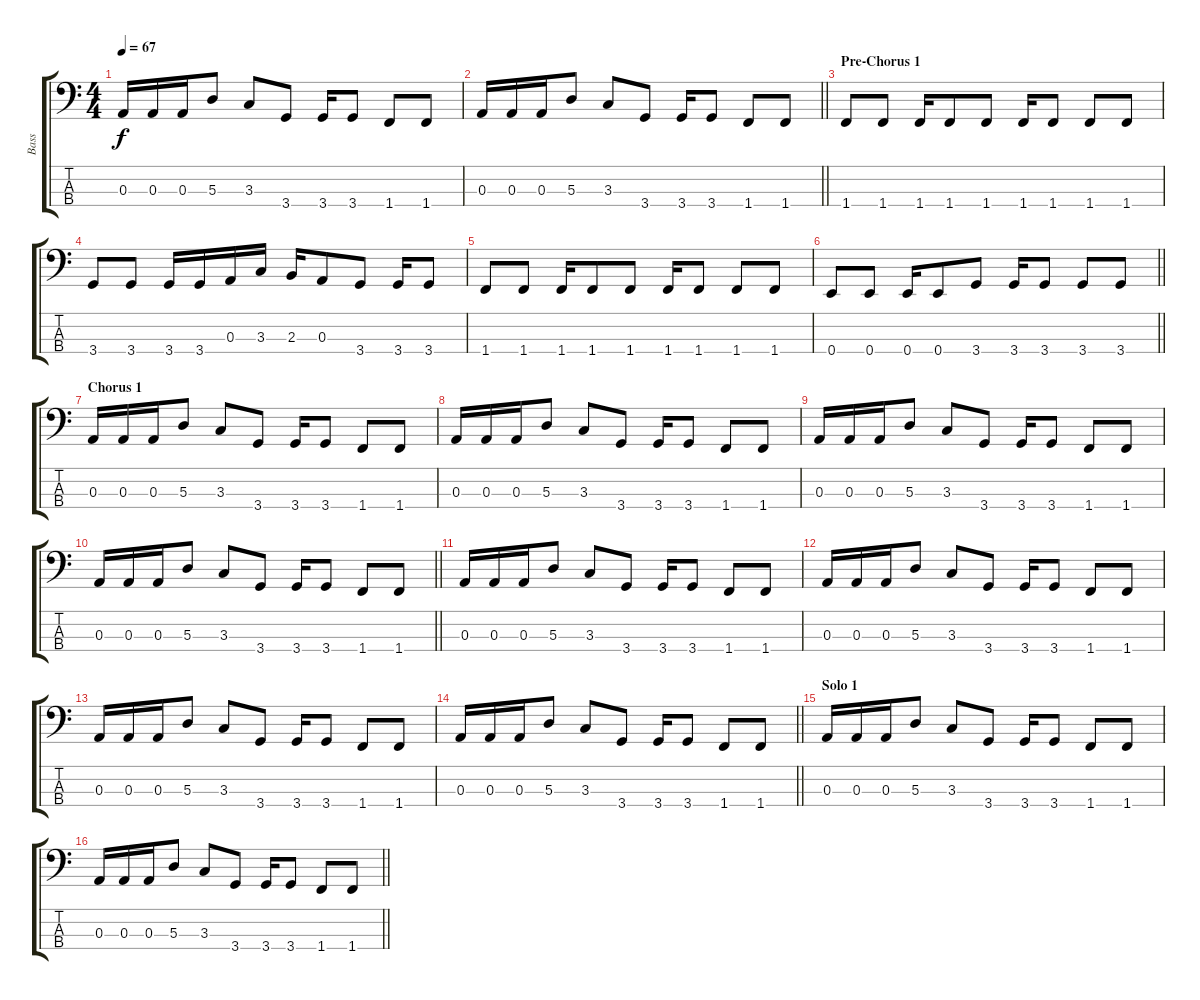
\track ("Bass " "Bass ") {instrument electricbassfinger}
\staff {score tabs}
\tuning (G2 D2 A1 E1) {hide}
\ts (4 4)
\tempo 67
\clef f4
\ks c
0.3.16{dy f} 0.3.16 0.3.16 5.3.8 3.3.8 3.4.8 3.4.16 3.4.8 1.4.8 1.4.8 |
\barLineRight lightlight
0.3.16 0.3.16 0.3.16 5.3.8 3.3.8 3.4.8 3.4.16 3.4.8 1.4.8 1.4.8 |
\section ("" "Pre-Chorus 1")
1.4.8 1.4.8 1.4.16 1.4.8 1.4.8 1.4.16 1.4.8 1.4.8 1.4.8 |
3.4.8 3.4.8 3.4.16 3.4.16 0.3.16 3.3.16 2.3.16 0.3.8 3.4.8 3.4.16 3.4.8 |
1.4.8 1.4.8 1.4.16 1.4.8 1.4.8 1.4.16 1.4.8 1.4.8 1.4.8 |
\barLineRight lightlight
0.4.8 0.4.8 0.4.16 0.4.8 3.4.8 3.4.16 3.4.8 3.4.8 3.4.8 |
\section ("" "Chorus 1")
0.3.16 0.3.16 0.3.16 5.3.8 3.3.8 3.4.8 3.4.16 3.4.8 1.4.8 1.4.8 |
0.3.16 0.3.16 0.3.16 5.3.8 3.3.8 3.4.8 3.4.16 3.4.8 1.4.8 1.4.8 |
0.3.16 0.3.16 0.3.16 5.3.8 3.3.8 3.4.8 3.4.16 3.4.8 1.4.8 1.4.8 |
\barLineRight lightlight
0.3.16 0.3.16 0.3.16 5.3.8 3.3.8 3.4.8 3.4.16 3.4.8 1.4.8 1.4.8 |
0.3.16 0.3.16 0.3.16 5.3.8 3.3.8 3.4.8 3.4.16 3.4.8 1.4.8 1.4.8 |
0.3.16 0.3.16 0.3.16 5.3.8 3.3.8 3.4.8 3.4.16 3.4.8 1.4.8 1.4.8 |
0.3.16 0.3.16 0.3.16 5.3.8 3.3.8 3.4.8 3.4.16 3.4.8 1.4.8 1.4.8 |
\barLineRight lightlight
0.3.16 0.3.16 0.3.16 5.3.8 3.3.8 3.4.8 3.4.16 3.4.8 1.4.8 1.4.8 |
\section ("" "Solo 1")
0.3.16 0.3.16 0.3.16 5.3.8 3.3.8 3.4.8 3.4.16 3.4.8 1.4.8 1.4.8 |
\barLineRight lightlight
0.3.16 0.3.16 0.3.16 5.3.8 3.3.8 3.4.8 3.4.16 3.4.8 1.4.8 1.4.8
